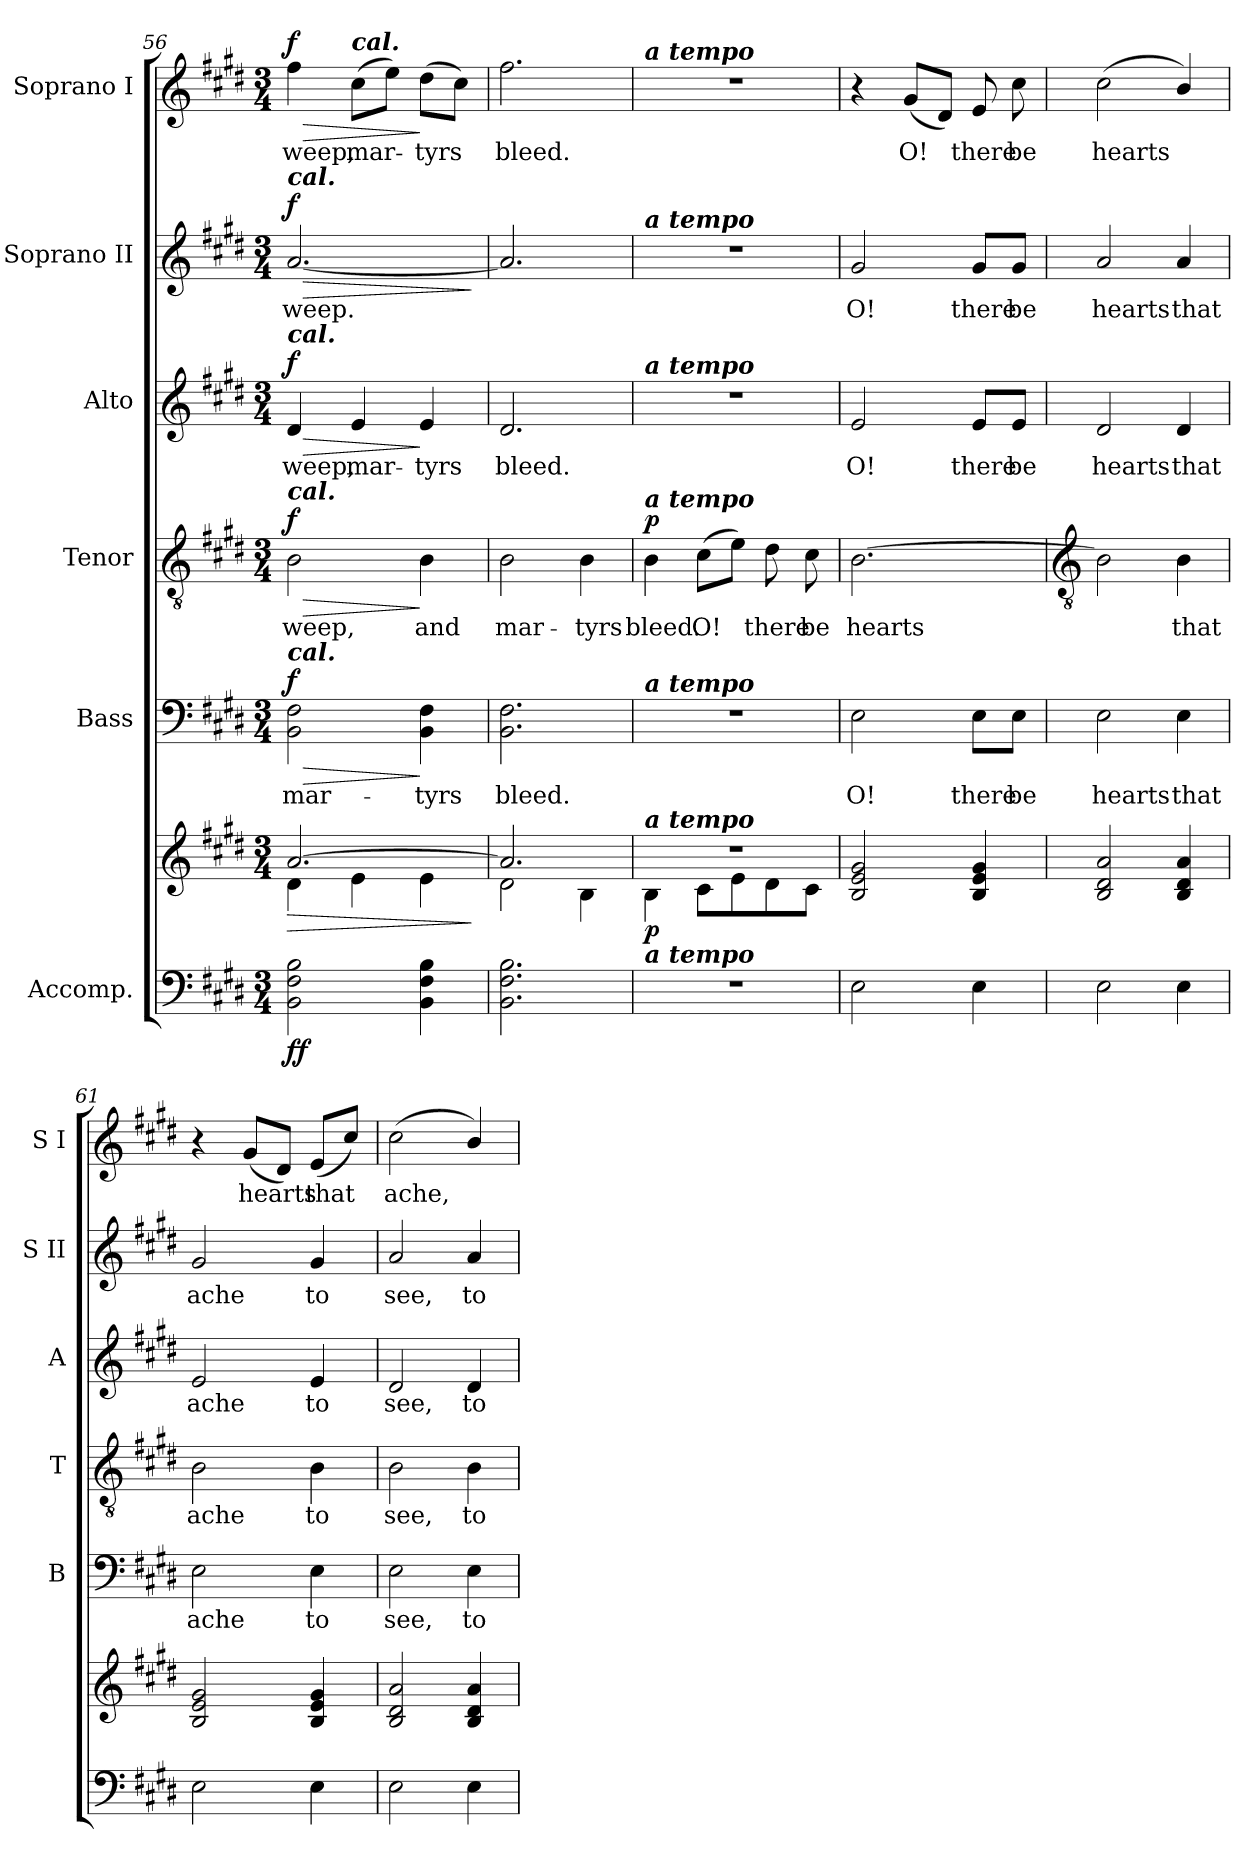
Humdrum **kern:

**kern	**kern	**dynam	**kern	**text	**dynam	**kern	**text	**dynam	**kern	**text	**dynam	**kern	**text	**dynam	**kern	**text	**dynam
*part6	*part6	*part6	*part5	*part5	*part5	*part4	*part4	*part4	*part3	*part3	*part3	*part2	*part2	*part2	*part1	*part1	*part1
*staff7	*staff6	*staff6/7	*staff5	*staff5	*staff5	*staff4	*staff4	*staff4	*staff3	*staff3	*staff3	*staff2	*staff2	*staff2	*staff1	*staff1	*staff1
*I"Accomp.	*	*	*I"Bass	*	*	*I"Tenor	*	*	*I"Alto	*	*	*I"Soprano II	*	*	*I"Soprano I	*	*
*	*	*	*I'B	*	*	*I'T	*	*	*I'A	*	*	*I'S II	*	*	*I'S I	*	*
*clefF4	*clefG2	*	*clefF4	*	*	*clefGv2	*	*	*clefG2	*	*	*clefG2	*	*	*clefG2	*	*
*k[f#c#g#d#]	*k[f#c#g#d#]	*	*k[f#c#g#d#]	*	*	*k[f#c#g#d#]	*	*	*k[f#c#g#d#]	*	*	*k[f#c#g#d#]	*	*	*k[f#c#g#d#]	*	*
*E:	*E:	*	*E:	*	*	*E:	*	*	*E:	*	*	*E:	*	*	*E:	*	*
*M3/4	*M3/4	*	*M3/4	*	*	*M3/4	*	*	*M3/4	*	*	*M3/4	*	*	*M3/4	*	*
=56	=56	=56	=56	=56	=56	=56	=56	=56	=56	=56	=56	=56	=56	=56	=56	=56	=56
!	!	!	!	!	!	!	!	!	!	!	!	!LO:TX:a:Bi:t=cal.	!	!	!	!	!
!	!	!	!	!	!	!	!	!	!LO:TX:a:Bi:t=cal.	!	!	!	!	!	!	!	!
!	!	!	!	!	!	!LO:TX:a:Bi:t=cal.	!	!	!	!	!	!	!	!	!	!	!
!	!	!	!LO:TX:a:Bi:t=cal.	!	!	!	!	!	!	!	!	!	!	!	!	!	!
!	!LO:TX:b:Bi:t=cal.	!	!	!	!	!	!	!	!	!	!	!	!	!	!	!	!
!	!	!LO:HP:b	!	!LO:LY:b	!LO:HP:b	!	!LO:LY:b	!LO:HP:b	!	!LO:LY:b	!LO:HP:b	!	!LO:LY:b	!LO:HP:b	!	!LO:LY:b	!LO:HP:b
*	*^	*	*	*	*	*	*	*	*	*	*	*	*	*	*	*	*
!	!	!	!LO:DY:n=1:b=2	!	!	!	!	!	!	!	!	!	!	!	!	!	!	!
!	!	!	!LO:DY:n=2:b	!	!	!LO:DY:n=1:b	!	!	!LO:DY:n=1:b	!	!	!LO:DY:n=1:b	!	!	!LO:DY:n=1:b	!	!	!LO:DY:n=1:b
2BB 2F# 2B	[2.a/	4d#\	> f f	2BB 2F#	mar-	> f	2B	weep,	> f	4d#	weep,	> f	[2.a	weep.	> f	4ff#	weep,	> f
!	!	!	!	!	!	!	!	!	!	!	!	!	!	!	!	!LO:TX:a:Bi:t=cal.	!	!
!	!	!	!	!	!	!	!	!	!	!	!LO:LY:b	!	!	!	!	!	!LO:LY:b	!
.	.	4e\	.	.	.	.	.	.	.	4e	mar-	.	.	.	.	(>8cc#L	mar-	.
.	.	.	.	.	.	.	.	.	.	.	.	.	.	.	.	8eeJ)	.	.
!	!	!	!	!	!LO:LY:b	!	!	!LO:LY:b	!	!	!LO:LY:b	!	!	!	!	!	!LO:LY:b	!
4BB 4F# 4B	.	4e\	.	4BB 4F#	-tyrs	]	4B	and	]	4e	-tyrs	]	.	.	.	(>8dd#L	tyrs	]
.	.	.	.	.	.	.	.	.	.	.	.	.	.	.	.	8cc#J)	.	.
*	*v	*v	*	*	*	*	*	*	*	*	*	*	*	*	*	*	*	*
.	.	]	.	.	.	.	.	.	.	.	.	.	.	]	.	.	.
=57	=57	=57	=57	=57	=57	=57	=57	=57	=57	=57	=57	=57	=57	=57	=57	=57	=57
*	*^	*	*	*	*	*	*	*	*	*	*	*	*	*	*	*	*
!	!	!	!	!	!LO:LY:b	!	!	!LO:LY:b	!	!	!LO:LY:b	!	!	!	!	!	!LO:LY:b	!
2.BB 2.F# 2.B	2.a/]	2d#\	.	2.BB 2.F#	bleed.	.	2B	mar-	.	2.d#	bleed.	.	2.a]	.	.	2.ff#	bleed.	.
!	!	!	!	!	!	!	!	!LO:LY:b	!	!	!	!	!	!	!	!	!	!
.	.	4B\	.	.	.	.	4B	-tyrs	.	.	.	.	.	.	.	.	.	.
=58	=58	=58	=58	=58	=58	=58	=58	=58	=58	=58	=58	=58	=58	=58	=58	=58	=58	=58
!	!	!	!	!	!	!	!	!	!	!	!	!	!	!	!	!LO:TX:a:Bi:t=a tempo	!	!
!	!	!	!	!	!	!	!	!	!	!	!	!	!LO:TX:a:Bi:t=a tempo	!	!	!	!	!
!	!	!	!	!	!	!	!	!	!	!LO:TX:a:Bi:t=a tempo	!	!	!	!	!	!	!	!
!	!	!	!	!	!	!	!LO:TX:a:Bi:t=a tempo	!	!	!	!	!	!	!	!	!	!	!
!	!	!	!	!LO:TX:a:Bi:t=a tempo	!	!	!	!	!	!	!	!	!	!	!	!	!	!
!	!LO:TX:a:Bi:t=a tempo	!	!	!	!	!	!	!	!	!	!	!	!	!	!	!	!	!
!LO:TX:a:Bi:t=a tempo	!	!	!	!	!	!	!	!	!	!	!	!	!	!	!	!	!	!
!LO:N:vis=1	!LO:N:vis=1	!	!LO:DY:b	!LO:N:vis=1	!	!	!	!LO:LY:b	!LO:DY:b	!LO:N:vis=1	!	!	!LO:N:vis=1	!	!	!LO:N:vis=1	!	!
2.r	2.r	4B\	p	2.r	.	.	4B	bleed.	p	2.r	.	.	2.r	.	.	2.r	.	.
!	!	!	!	!	!	!	!	!LO:LY:b	!	!	!	!	!	!	!	!	!	!
.	.	8c#\L	.	.	.	.	(>8c#L	O!	.	.	.	.	.	.	.	.	.	.
.	.	8e\	.	.	.	.	8eJ)	.	.	.	.	.	.	.	.	.	.	.
!	!	!	!	!	!	!	!	!LO:LY:b	!	!	!	!	!	!	!	!	!	!
.	.	8d#\	.	.	.	.	8d#	there	.	.	.	.	.	.	.	.	.	.
!	!	!	!	!	!	!	!	!LO:LY:b	!	!	!	!	!	!	!	!	!	!
.	.	8c#\J	.	.	.	.	8c#	be	.	.	.	.	.	.	.	.	.	.
=59	=59	=59	=59	=59	=59	=59	=59	=59	=59	=59	=59	=59	=59	=59	=59	=59	=59	=59
!	!	!LO:N:vis=1	!	!	!LO:LY:b	!	!	!LO:LY:b	!	!	!LO:LY:b	!	!	!LO:LY:b	!	!	!	!
2E	2B/ 2e/ 2g#/	2.ryy	.	2E	O!	.	[2.B	hearts	.	2e	O!	.	2g#	O!	.	4r	.	.
!	!	!	!	!	!	!	!	!	!	!	!	!	!	!	!	!	!LO:LY:b	!
.	.	.	.	.	.	.	.	.	.	.	.	.	.	.	.	(<8g#L	O!	.
.	.	.	.	.	.	.	.	.	.	.	.	.	.	.	.	8d#J)	.	.
!	!	!	!	!	!LO:LY:b	!	!	!	!	!	!LO:LY:b	!	!	!LO:LY:b	!	!	!LO:LY:b	!
4E	4B/ 4e/ 4g#/	.	.	8E\L	there	.	.	.	.	8e/L	there	.	8g#/L	there	.	8e	there	.
!	!	!	!	!	!LO:LY:b	!	!	!	!	!	!LO:LY:b	!	!	!LO:LY:b	!	!	!LO:LY:b	!
.	.	.	.	8E\J	be	.	.	.	.	8e/J	be	.	8g#/J	be	.	8cc#	be	.
*	*v	*v	*	*	*	*	*	*	*	*	*	*	*	*	*	*	*	*
!!LO:LB:g=z
=60	=60	=60	=60	=60	=60	=60	=60	=60	=60	=60	=60	=60	=60	=60	=60	=60	=60
*	*	*	*	*	*	*clefGv2	*	*	*	*	*	*	*	*	*	*	*
!	!	!	!	!LO:LY:b	!	!	!	!	!	!LO:LY:b	!	!	!LO:LY:b	!	!	!LO:LY:b	!
2E	2B 2d# 2a	.	2E	hearts	.	2B]	.	.	2d#	hearts	.	2a	hearts	.	(<2cc#	hearts	.
!	!	!	!	!LO:LY:b	!	!	!LO:LY:b	!	!	!LO:LY:b	!	!	!LO:LY:b	!	!	!	!
4E	4B 4d# 4a	.	4E	that	.	4B	that	.	4d#	that	.	4a	that	.	4b/)	.	.
=61	=61	=61	=61	=61	=61	=61	=61	=61	=61	=61	=61	=61	=61	=61	=61	=61	=61
!	!	!	!	!LO:LY:b	!	!	!LO:LY:b	!	!	!LO:LY:b	!	!	!LO:LY:b	!	!	!	!
2E	2B 2e 2g#	.	2E	ache	.	2B	ache	.	2e	ache	.	2g#	ache	.	4r	.	.
!	!	!	!	!	!	!	!	!	!	!	!	!	!	!	!	!LO:LY:b	!
.	.	.	.	.	.	.	.	.	.	.	.	.	.	.	(<8g#L	hearts	.
.	.	.	.	.	.	.	.	.	.	.	.	.	.	.	8d#J)	.	.
!	!	!	!	!LO:LY:b	!	!	!LO:LY:b	!	!	!LO:LY:b	!	!	!LO:LY:b	!	!	!LO:LY:b	!
4E	4B 4e 4g#	.	4E	to	.	4B	to	.	4e	to	.	4g#	to	.	(8eL	that	.
.	.	.	.	.	.	.	.	.	.	.	.	.	.	.	8cc#J)	.	.
=62	=62	=62	=62	=62	=62	=62	=62	=62	=62	=62	=62	=62	=62	=62	=62	=62	=62
!	!	!	!	!LO:LY:b	!	!	!LO:LY:b	!	!	!LO:LY:b	!	!	!LO:LY:b	!	!	!LO:LY:b	!
2E	2B 2d# 2a	.	2E	see,	.	2B	see,	.	2d#	see,	.	2a	see,	.	(<2cc#	ache,	.
!	!	!	!	!LO:LY:b	!	!	!LO:LY:b	!	!	!LO:LY:b	!	!	!LO:LY:b	!	!	!	!
4E	4B 4d# 4a	.	4E	to	.	4B	to	.	4d#	to	.	4a	to	.	4b/)	.	.
=	=	=	=	=	=	=	=	=	=	=	=	=	=	=	=	=	=
*-	*-	*-	*-	*-	*-	*-	*-	*-	*-	*-	*-	*-	*-	*-	*-	*-	*-
